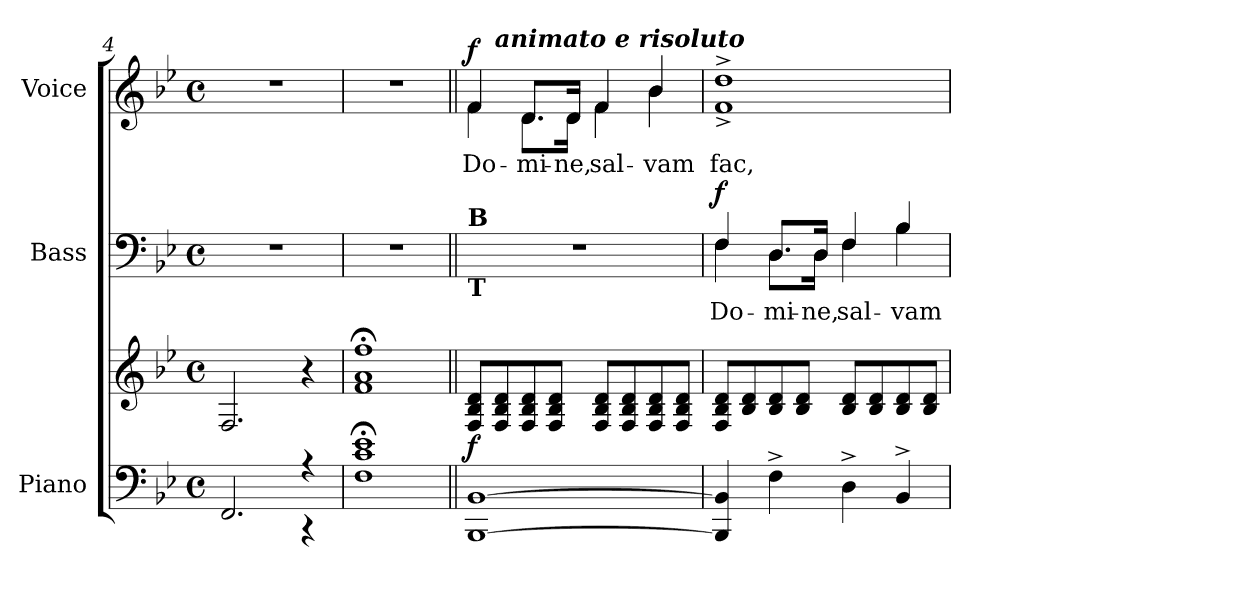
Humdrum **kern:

**kern	**kern	**dynam	**kern	**text	**dynam	**kern	**text	**dynam
*part3	*part3	*part3	*part2	*part2	*part2	*part1	*part1	*part1
*staff4	*staff3	*staff3/4	*staff2	*staff2	*staff2	*staff1	*staff1	*staff1
*I"Piano	*	*	*I"Bass	*	*	*I"Voice	*	*
*I'Pno.	*	*	*I'B.	*	*	*I'Voice	*	*
*clefF4	*clefG2	*	*clefF4	*	*	*clefG2	*	*
*k[b-e-]	*k[b-e-]	*	*k[b-e-]	*	*	*k[b-e-]	*	*
*B-:	*B-:	*	*B-:	*	*	*B-:	*	*
*M4/4	*M4/4	*	*M4/4	*	*	*M4/4	*	*
*met(c)	*met(c)	*	*met(c)	*	*	*met(c)	*	*
=4	=4	=4	=4	=4	=4	=4	=4	=4
*^	*	*	*	*	*	*	*	*
2.FFi/	2.FFFi/yy	2.Fi/	.	1r	.	.	1r	.	.
4r	4r	4r	.	.	.	.	.	.	.
=5	=5	=5	=5	=5	=5	=5	=5	=5	=5
1Fi; 1ci; 1e-i;	1FFFiyy 1FFiyy	1fi; 1ai; 1ffi;	.	1r	.	.	1r	.	.
!!LO:LB:g=z
=6||	=6||	=6||	=6||	=6||	=6||	=6||	=6||	=6||	=6||
!	!	!	!	!	!	!	!LO:TX:b:B:t=S	!	!
!	!	!	!	!	!	!	!LO:TX:B:t=A	!	!
!	!	!	!	!LO:TX:b:B:t=T	!	!	!	!	!
!	!	!	!	!LO:TX:B:t=B	!	!	!	!	!
!	!	!	!	!	!	!	!	!LO:LY:b:color=#000000	!
*	*	*	*	*	*	*	*^	*	*
*	*	*	*	*	*	*	*	*^	*	*
[<1BBB-i [>1BB-i	[<1BBBB-^iyy	8Fi/ 8B-i 8diL	f	1r	.	.	4fi/	4fi\	8ryy	Do-	f
!	!	!	!	!	!	!	!	!	!LO:TX:a:Bi:t=animato e risoluto	!	!
.	.	8Fi/ 8B-i 8di	.	.	.	.	.	.	2..ryy	.	.
!	!	!	!	!	!	!	!	!	!	!LO:LY:b:color=#000000	!
.	.	8Fi/ 8B-i 8di	.	.	.	.	8.di/L	8.di\L	.	-mi-	.
.	.	8Fi/ 8B-i 8diJ	.	.	.	.	.	.	.	.	.
!	!	!	!	!	!	!	!	!	!	!LO:LY:b:color=#000000	!
.	.	.	.	.	.	.	16di/Jk	16di\Jk	.	-ne,	.
!	!	!	!	!	!	!	!	!	!	!LO:LY:b:color=#000000	!
.	.	8Fi/ 8B-i 8diL	.	.	.	.	4fi/	4fi\	.	sal-	.
.	.	8Fi/ 8B-i 8di	.	.	.	.	.	.	.	.	.
!	!	!	!	!	!	!	!	!	!	!LO:LY:b:color=#000000	!
.	.	8Fi/ 8B-i 8di	.	.	.	.	4b-i/	4b-i\	.	-vam	.
.	.	8Fi/ 8B-i 8diJ	.	.	.	.	.	.	.	.	.
*	*	*	*	*	*	*	*v	*v	*v	*	*
=7	=7	=7	=7	=7	=7	=7	=7	=7	=7
*	*	*	*	*	*	*	*^	*	*
*	*	*	*	*	*	*	*	*^	*	*
!	!	!	!	!	!LO:LY:b:color=#000000	!	!	!	!	!	!
*	*	*	*	*^	*	*	*v	*v	*v	*	*
*	*	*	*	*	*	*	*	*^	*	*
*	*	*	*	*	*	*	*	*	*^	*	*
!	!	!	!	!	!	!	!	!	!	!	!LO:LY:b:color=#000000	!
*	*	*	*	*	*	*	*	*	*v	*v	*	*
4BBB-i/] 4BB-i]	4BBBB-^i/yy]	8Fi/ 8B-i 8diL	.	4Fi/	4Fi\	Do-	f	1dd^i	1f^i	fac,	.
.	.	8B-i/ 8di	.	.	.	.	.	.	.	.	.
!	!	!	!	!	!	!LO:LY:b:color=#000000	!	!	!	!	!
4F^i\	4FF^i/yy	8B-i/ 8di	.	8.Di/L	8.Di\L	-mi-	.	.	.	.	.
.	.	8B-i/ 8diJ	.	.	.	.	.	.	.	.	.
!	!	!	!	!	!	!LO:LY:b:color=#000000	!	!	!	!	!
.	.	.	.	16Di/Jk	16Di\Jk	-ne,	.	.	.	.	.
!	!	!	!	!	!	!LO:LY:b:color=#000000	!	!	!	!	!
4D^i\	4DD^i/yy	8B-i/ 8diL	.	4Fi/	4Fi\	sal-	.	.	.	.	.
.	.	8B-i/ 8di	.	.	.	.	.	.	.	.	.
!	!	!	!	!	!	!LO:LY:b:color=#000000	!	!	!	!	!
4BB-^i/	4BBB-^i/yy	8B-i/ 8di	.	4B-i/	4B-i\	-vam	.	.	.	.	.
.	.	8B-i/ 8diJ	.	.	.	.	.	.	.	.	.
*	*	*	*	*v	*v	*	*	*	*	*	*
*v	*v	*	*	*	*	*	*v	*v	*	*
=	=	=	=	=	=	=	=	=
*-	*-	*-	*-	*-	*-	*-	*-	*-
